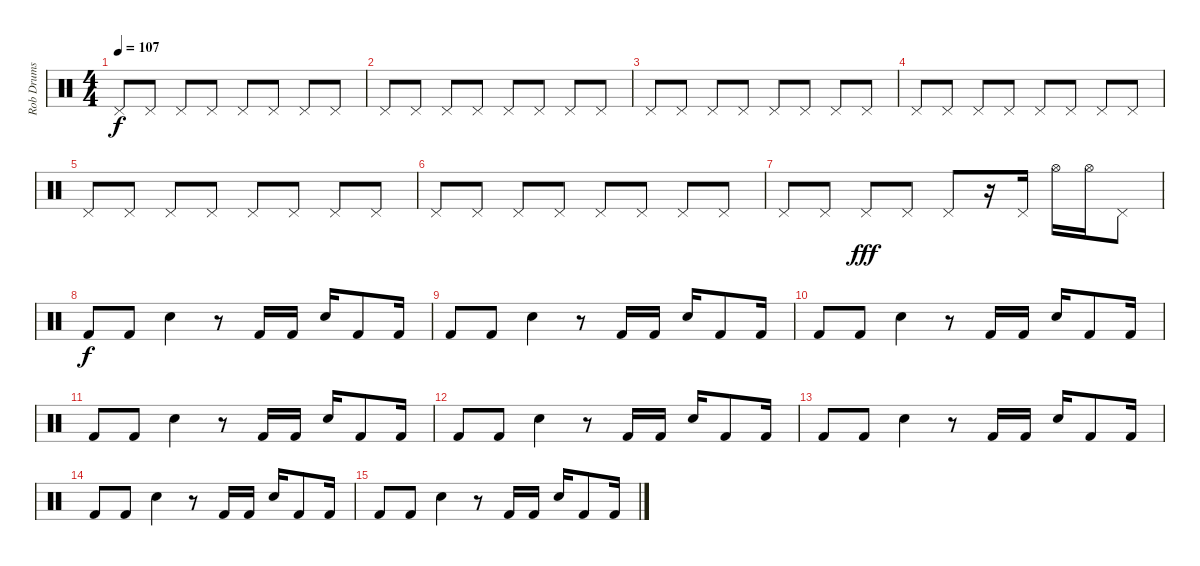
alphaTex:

\track ("Rob Drums" "Rob Drums") {instrument percussion}
\staff {score}
\articulation defaults
\ts (4 4)
\tempo 107
\clef neutral
\ks c "Pedal Hi-Hat (hit)".8{dy f} "Pedal Hi-Hat (hit)".8 "Pedal Hi-Hat (hit)".8 "Pedal Hi-Hat (hit)".8 "Pedal Hi-Hat (hit)".8 "Pedal Hi-Hat (hit)".8 "Pedal Hi-Hat (hit)".8 "Pedal Hi-Hat (hit)".8
|
"Pedal Hi-Hat (hit)".8 "Pedal Hi-Hat (hit)".8 "Pedal Hi-Hat (hit)".8 "Pedal Hi-Hat (hit)".8 "Pedal Hi-Hat (hit)".8 "Pedal Hi-Hat (hit)".8 "Pedal Hi-Hat (hit)".8 "Pedal Hi-Hat (hit)".8 |
"Pedal Hi-Hat (hit)".8 "Pedal Hi-Hat (hit)".8 "Pedal Hi-Hat (hit)".8 "Pedal Hi-Hat (hit)".8 "Pedal Hi-Hat (hit)".8 "Pedal Hi-Hat (hit)".8 "Pedal Hi-Hat (hit)".8 "Pedal Hi-Hat (hit)".8 |
"Pedal Hi-Hat (hit)".8 "Pedal Hi-Hat (hit)".8 "Pedal Hi-Hat (hit)".8 "Pedal Hi-Hat (hit)".8 "Pedal Hi-Hat (hit)".8 "Pedal Hi-Hat (hit)".8 "Pedal Hi-Hat (hit)".8 "Pedal Hi-Hat (hit)".8 |
"Pedal Hi-Hat (hit)".8 "Pedal Hi-Hat (hit)".8 "Pedal Hi-Hat (hit)".8 "Pedal Hi-Hat (hit)".8 "Pedal Hi-Hat (hit)".8 "Pedal Hi-Hat (hit)".8 "Pedal Hi-Hat (hit)".8 "Pedal Hi-Hat (hit)".8 |
"Pedal Hi-Hat (hit)".8 "Pedal Hi-Hat (hit)".8 "Pedal Hi-Hat (hit)".8 "Pedal Hi-Hat (hit)".8 "Pedal Hi-Hat (hit)".8 "Pedal Hi-Hat (hit)".8 "Pedal Hi-Hat (hit)".8 "Pedal Hi-Hat (hit)".8 |
"Pedal Hi-Hat (hit)".8 "Pedal Hi-Hat (hit)".8 "Pedal Hi-Hat (hit)".8{dy fff} "Pedal Hi-Hat (hit)".8 "Pedal Hi-Hat (hit)".8 r.16 "Pedal Hi-Hat (hit)".16 "Hi-Hat (open)".16 "Hi-Hat (open)".16 "Pedal Hi-Hat (hit)".8 |
"Kick (hit) 2".8{dy f} "Kick (hit) 2".8 "Electric Snare (hit)".4 r.8 "Kick (hit) 2".16 "Kick (hit) 2".16 "Electric Snare (hit)".16 "Kick (hit) 2".8 "Kick (hit) 2".16 |
"Kick (hit) 2".8 "Kick (hit) 2".8 "Electric Snare (hit)".4 r.8 "Kick (hit) 2".16 "Kick (hit) 2".16 "Electric Snare (hit)".16 "Kick (hit) 2".8 "Kick (hit) 2".16 |
"Kick (hit) 2".8 "Kick (hit) 2".8 "Electric Snare (hit)".4 r.8 "Kick (hit) 2".16 "Kick (hit) 2".16 "Electric Snare (hit)".16 "Kick (hit) 2".8 "Kick (hit) 2".16 |
"Kick (hit) 2".8 "Kick (hit) 2".8 "Electric Snare (hit)".4 r.8 "Kick (hit) 2".16 "Kick (hit) 2".16 "Electric Snare (hit)".16 "Kick (hit) 2".8 "Kick (hit) 2".16 |
"Kick (hit) 2".8 "Kick (hit) 2".8 "Electric Snare (hit)".4 r.8 "Kick (hit) 2".16 "Kick (hit) 2".16 "Electric Snare (hit)".16 "Kick (hit) 2".8 "Kick (hit) 2".16 |
"Kick (hit) 2".8 "Kick (hit) 2".8 "Electric Snare (hit)".4 r.8 "Kick (hit) 2".16 "Kick (hit) 2".16 "Electric Snare (hit)".16 "Kick (hit) 2".8 "Kick (hit) 2".16 |
"Kick (hit) 2".8 "Kick (hit) 2".8 "Electric Snare (hit)".4 r.8 "Kick (hit) 2".16 "Kick (hit) 2".16 "Electric Snare (hit)".16 "Kick (hit) 2".8 "Kick (hit) 2".16 |
"Kick (hit) 2".8 "Kick (hit) 2".8 "Electric Snare (hit)".4 r.8 "Kick (hit) 2".16 "Kick (hit) 2".16 "Electric Snare (hit)".16 "Kick (hit) 2".8 "Kick (hit) 2".16
